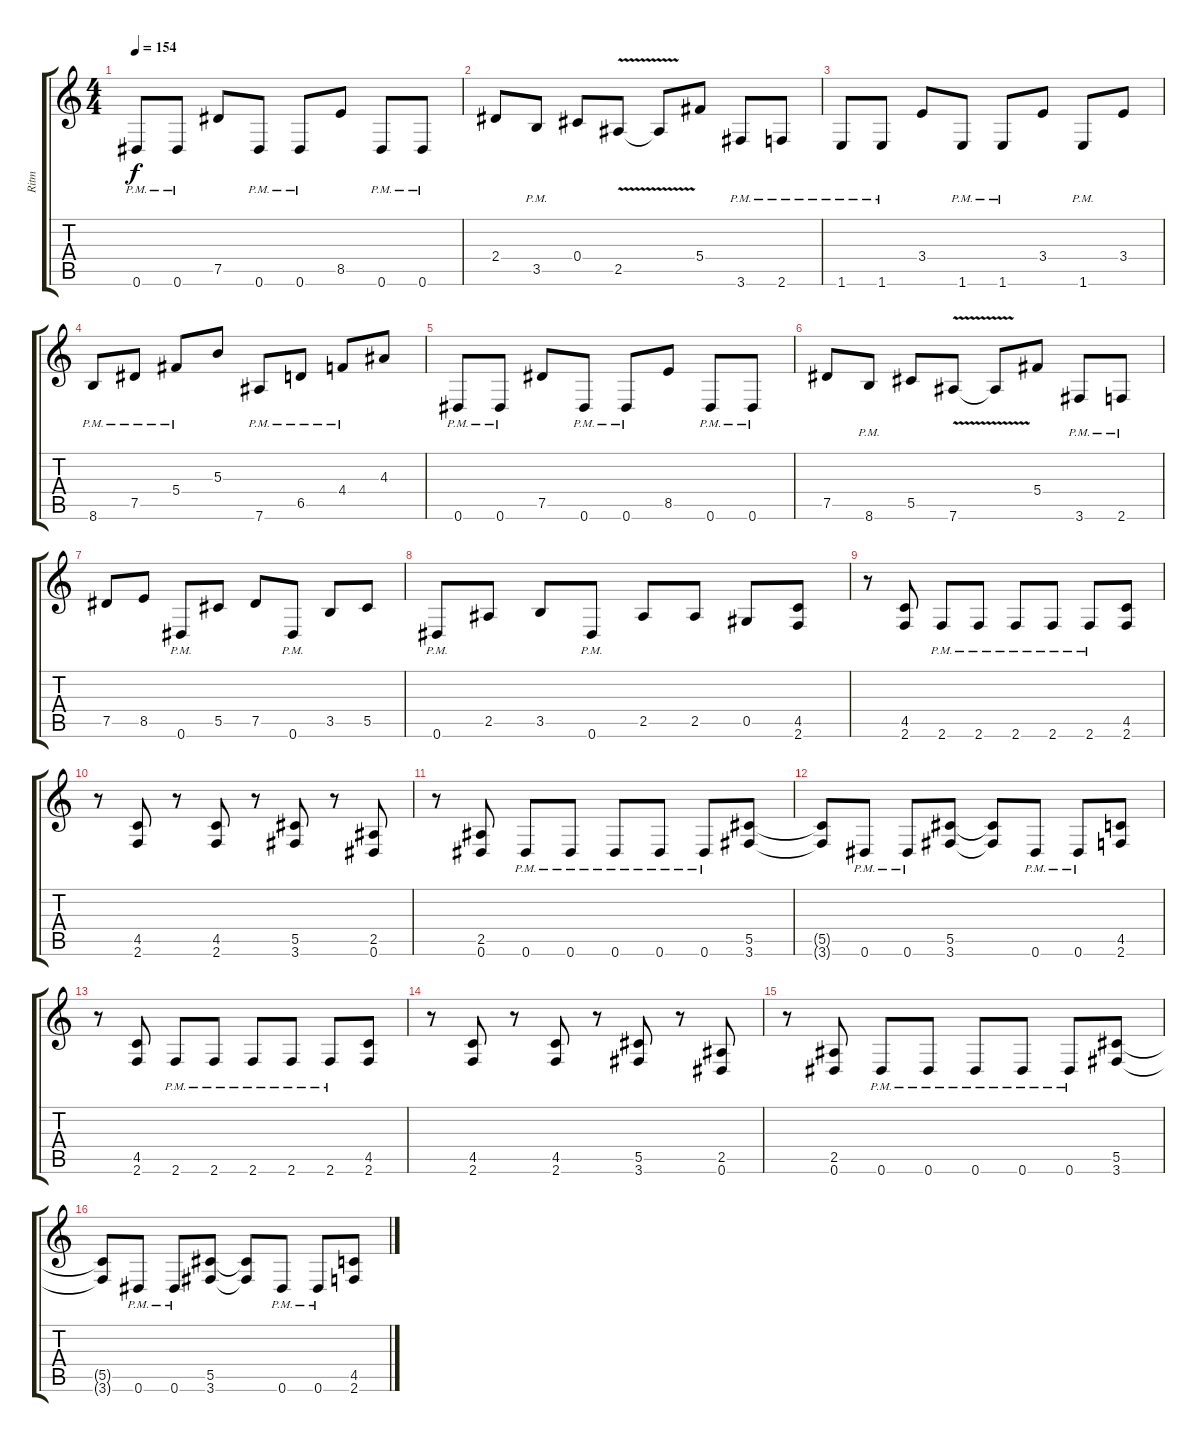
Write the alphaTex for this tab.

\track ("Ritm" "Ritm") {instrument distortionguitar}
\staff {score tabs}
\tuning (Eb4 Bb3 Gb3 Db3 Ab2 Eb2) {hide}
\ts (4 4)
\tempo 154
\clef g2
\ks c
0.6{pm}.8{dy f instrument distortionguitar} 0.6{pm}.8 7.5.8 0.6{pm}.8 0.6{pm}.8 8.5.8 0.6{pm}.8 0.6{pm}.8 |
2.4.8 3.5{pm}.8 0.4.8 2.5{v}.8 2.5{t}.8 5.4.8 3.6{pm}.8 2.6{pm}.8 |
1.6{pm}.8 1.6{pm}.8 3.4.8 1.6{pm}.8 1.6{pm}.8 3.4.8 1.6{pm}.8 3.4.8 |
8.6{pm}.8 7.5{pm}.8 5.4{pm}.8 5.3.8 7.6{pm}.8 6.5{pm}.8 4.4{pm}.8 4.3.8 |
0.6{pm}.8 0.6{pm}.8 7.5.8 0.6{pm}.8 0.6{pm}.8 8.5.8 0.6{pm}.8 0.6{pm}.8 |
7.5.8 8.6{pm}.8 5.5.8 7.6{v}.8 7.6{t}.8 5.4.8 3.6{pm}.8 2.6{pm}.8 |
7.5.8 8.5.8 0.6{pm}.8 5.5.8 7.5.8 0.6{pm}.8 3.5.8 5.5.8 |
0.6{pm}.8 2.5.8 3.5.8 0.6{pm}.8 2.5.8 2.5.8 0.5.8 (4.5 2.6).8 |
r.8 (4.5 2.6).8 2.6{pm}.8 2.6{pm}.8 2.6{pm}.8 2.6{pm}.8 2.6{pm}.8 (4.5 2.6).8 |
r.8 (4.5 2.6).8 r.8 (4.5 2.6).8 r.8 (5.5 3.6).8 r.8 (2.5 0.6).8 |
r.8 (2.5 0.6).8 0.6{pm}.8 0.6{pm}.8 0.6{pm}.8 0.6{pm}.8 0.6{pm}.8 (5.5 3.6).8 |
(5.5{t} 3.6{t}).8 0.6{pm}.8 0.6{pm}.8 (5.5 3.6).8 (5.5{t} 3.6{t}).8 0.6{pm}.8 0.6{pm}.8 (4.5 2.6).8 |
r.8 (4.5 2.6).8 2.6{pm}.8 2.6{pm}.8 2.6{pm}.8 2.6{pm}.8 2.6{pm}.8 (4.5 2.6).8 |
r.8 (4.5 2.6).8 r.8 (4.5 2.6).8 r.8 (5.5 3.6).8 r.8 (2.5 0.6).8 |
r.8 (2.5 0.6).8 0.6{pm}.8 0.6{pm}.8 0.6{pm}.8 0.6{pm}.8 0.6{pm}.8 (5.5 3.6).8 |
(5.5{t} 3.6{t}).8 0.6{pm}.8 0.6{pm}.8 (5.5 3.6).8 (5.5{t} 3.6{t}).8 0.6{pm}.8 0.6{pm}.8 (4.5 2.6).8
